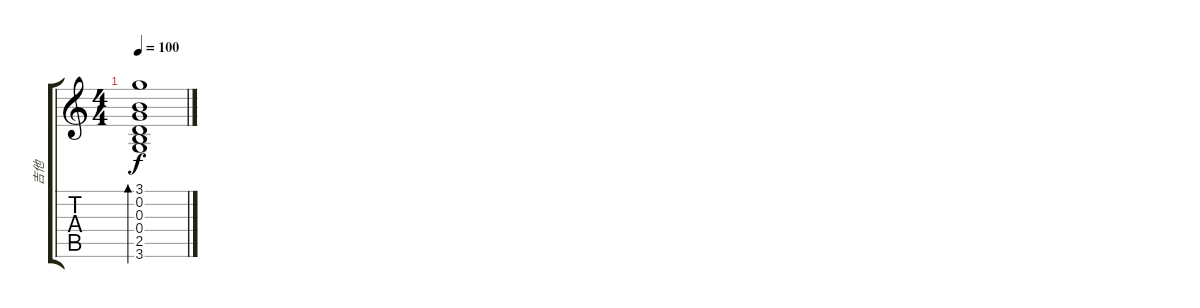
\track ("吉他" "吉他") {instrument acousticguitarnylon}
\staff {score tabs}
\tuning (E4 B3 G3 D3 A2 E2) {hide}
\ts (4 4)
\tempo 100
\clef g2
\ks c
(3.1 0.2 0.3 0.4 2.5 3.6).1{bd 480 dy f}
